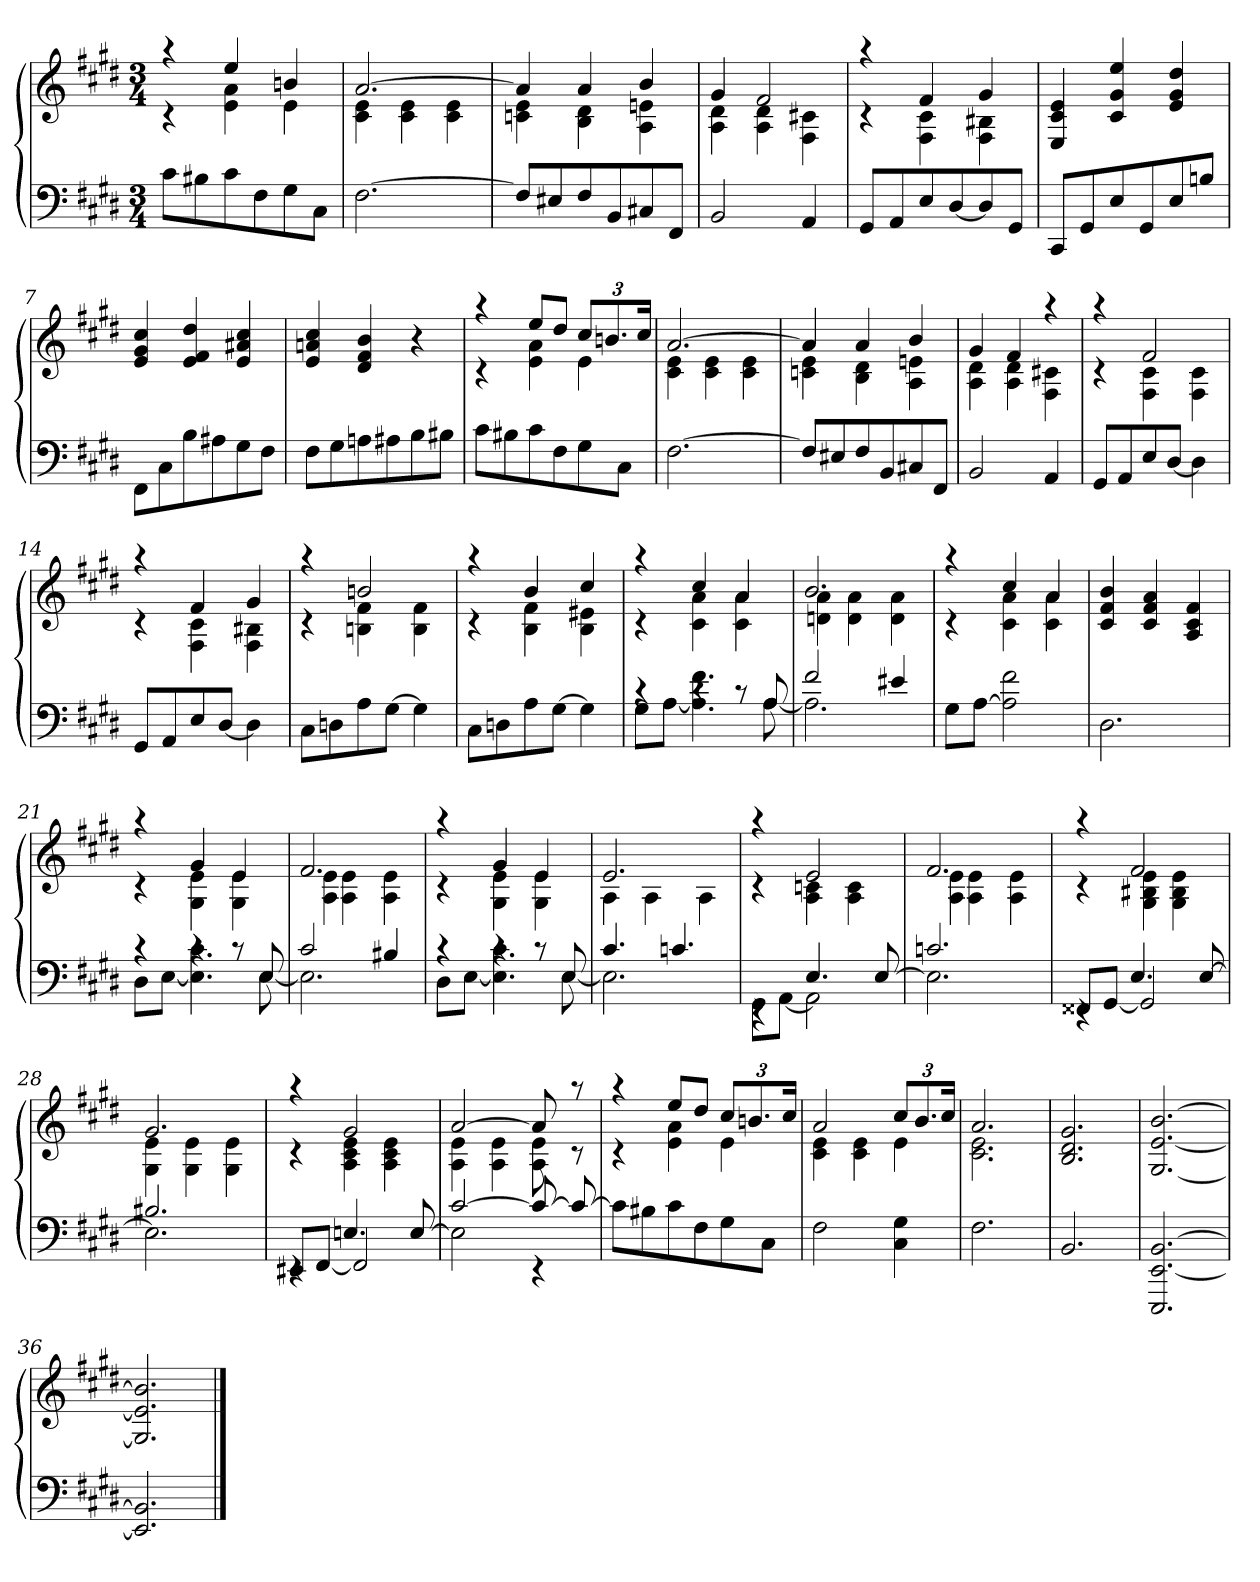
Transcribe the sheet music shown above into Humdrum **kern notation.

**kern	**kern
*part1	*part1
*staff2	*staff1
*clefF4	*clefG2
*k[f#c#g#d#]	*k[f#c#g#d#]
*E:	*E:
*M3/4	*M3/4
=1	=1
*	*^
8c#L	4raa	4rc
8B#X	.	.
8c#	4ee	4e 4a
8F#	.	.
8G#	4bn	4e
8C#J	.	.
=2	=2	=2
[2.F#	[2.a	4c# 4e
.	.	4c# 4e
.	.	4c# 4e
=3	=3	=3
8F#L]	4a]	4cn 4e
8E#X	.	.
8F#	4a	4B 4d#
8BB	.	.
8C#X	4b	4A 4en
8FF#J	.	.
=4	=4	=4
2BB	4g#	4A 4d#
.	2f#	4A 4d#
4AA	.	4F# 4c#X
=5	=5	=5
8GG#L	4raa	4rc
8AA	.	.
8E	4f#	4F# 4c#
[8D#	.	.
8D#]	4g#	4F# 4B#X
8GG#J	.	.
*	*v	*v
=6	=6
8CC#L	4E 4c# 4e
8GG#	.
8E	4c# 4g# 4ee
8GG#	.
8E	4e 4g# 4dd#
8BnJ	.
=7	=7
8FF#L	4e 4g# 4cc#
8C#	.
8B	4e 4f# 4dd#
8A#X	.
8G#	4e 4a#X 4cc#
8F#J	.
=8	=8
8F#L	4e 4an 4cc#
8G#	.
8An	4d# 4f# 4b
8A#X	.
8B	4r
8B#XJ	.
=9	=9
*	*^
8c#L	4raa	4rc
8B#X	.	.
8c#	8eeL	4e 4a
8F#	8dd#J	.
8G#	12cc#L	4e
.	12.bn	.
8C#J	.	.
.	24cc#Jk	.
=10	=10	=10
[2.F#	[2.a	4c# 4e
.	.	4c# 4e
.	.	4c# 4e
=11	=11	=11
8F#L]	4a]	4cn 4e
8E#X	.	.
8F#	4a	4B 4d#
8BB	.	.
8C#X	4b	4A 4en
8FF#J	.	.
=12	=12	=12
2BB	4g#	4A 4d#
.	4f#	4A 4d#
4AA	4raa	4F# 4c#X
=13	=13	=13
8GG#L	4raa	4rc
8AA	.	.
8E	2f#	4F# 4c#
[8D#J	.	.
4D#]	.	4F# 4c#
=14	=14	=14
8GG#L	4raa	4rc
8AA	.	.
8E	4f#	4F# 4c#
[8D#J	.	.
4D#]	4g#	4F# 4B#X
=15	=15	=15
8C#L	4raa	4rc
8Dn	.	.
8A	2bn	4Bn 4f#
[8G#J	.	.
4G#]	.	4B 4f#
=16	=16	=16
8C#L	4raa	4rc
8Dn	.	.
8A	4b	4B 4f#
[8G#J	.	.
4G#]	4cc#	4B 4e#X
=17	=17	=17
*^	*	*
4rc	8G#L	4raa	4rc
.	[8AJ	.	.
4rc	4.A] 4.f#	4cc#	4c# 4a
8rc	.	4a	4c# 4a
8A	[8A	.	.
=18	=18	=18	=18
2f#	2.A]	2.b	4dn 4a
.	.	.	4d 4a
4e#X	.	.	4d 4a
*v	*v	*	*
=19	=19	=19
8G#L	4raa	4rc
[8AJ	.	.
2A] 2f#	4cc#	4c# 4a
.	4a	4c# 4a
*	*v	*v
=20	=20
2.D#	4c# 4f# 4b
.	4c# 4f# 4a
.	4A 4c# 4f#
=21	=21
*^	*^
4rc	8D#L	4raa	4rc
.	[8EJ	.	.
4rc	4.E] 4.c#	4g#	4G# 4e
8rc	.	4e	4G# 4e
8E	[8E	.	.
=22	=22	=22	=22
2c#	2.E]	2.f#	4A 4e
.	.	.	4A 4e
4B#X	.	.	4A 4e
=23	=23	=23	=23
4rc	8D#L	4raa	4rc
.	[8EJ	.	.
4rc	4.E] 4.c#	4g#	4G# 4e
8rc	.	4e	4G# 4e
8E	[8E	.	.
=24	=24	=24	=24
4.c#	2.E]	2.e	4A
.	.	.	4A
4.cn	.	.	.
.	.	.	4A
=25	=25	=25	=25
4rEE	8GG#\L	4raa	4rc
.	[8AA\J	.	.
4.E	2AA\]	2e	4A 4cn
.	.	.	4A 4c
[8E	.	.	.
=26	=26	=26	=26
2.cn	2.E]	2.f#	4A 4e
.	.	.	4A 4e
.	.	.	4A 4e
=27	=27	=27	=27
4rEE	8FF##X/L	4raa	4rc
.	[8GG#/J	.	.
4.E	2GG#/]	2f#	4G# 4B#X 4e
.	.	.	4G# 4B# 4e
[8E	.	.	.
=28	=28	=28	=28
2.B#X	2.E]	2.g#	4G# 4e
.	.	.	4G# 4e
.	.	.	4G# 4e
=29	=29	=29	=29
4rEE	8EE#X/L	4raa	4rc
.	[8FF#/J	.	.
4.En	2FF#/]	2g#	4A 4c# 4e
.	.	.	4A 4c# 4e
[8E	.	.	.
=30	=30	=30	=30
[2c#	2E]	[2a	4A 4e
.	.	.	4A 4e
8c#_	4rEE	8a]	8A 8e
8c#_	.	8raa	8rc
*v	*v	*	*
=31	=31	=31
8c#L]	4raa	4rc
8B#X	.	.
8c#	8eeL	4e 4a
8F#	8dd#J	.
8G#	12cc#L	4e
.	12.bn	.
8C#J	.	.
.	24cc#Jk	.
=32	=32	=32
2F#	2a	4c# 4e
.	.	4c# 4e
4C# 4G#	12cc#L	4e
.	12.b	.
.	24cc#Jk	.
=33	=33	=33
2.F#	2.a	2.c# 2.e
*	*v	*v
=34	=34
2.BB	2.B 2.d# 2.g#
=35	=35
2.EEE [2.EE [2.BB	[2.G# [2.e [2.b
=36	=36
2.EE] 2.BB]	2.G#] 2.e] 2.b]
==	==
*-	*-
